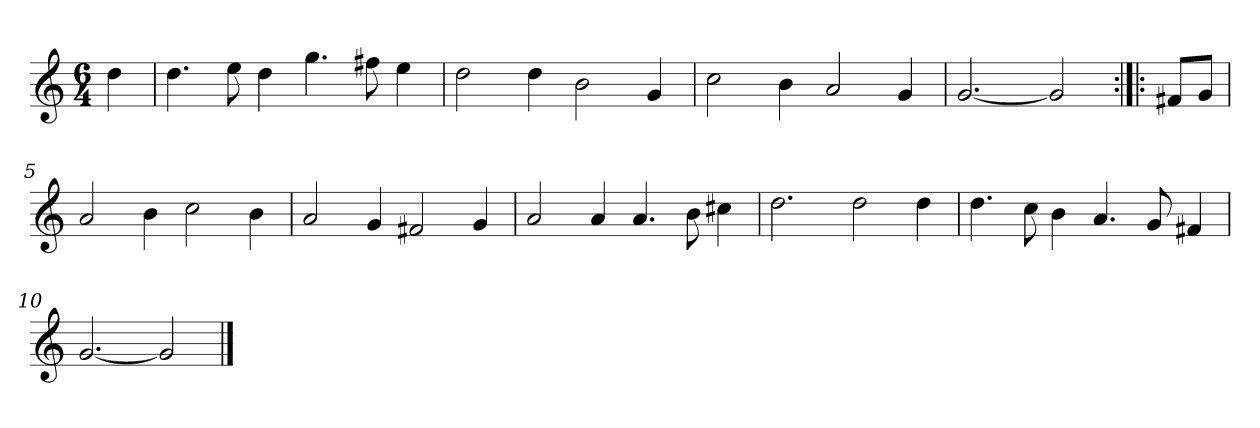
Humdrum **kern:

**kern
*part1
*staff1
*clefG2
*k[]
*G:mix
*M6/4
*MM120
=
4dd
=1
4.dd
8ee
4dd
4.gg
8ff#X
4ee
=2
2dd
4dd
2b
4g
=3
2cc
4b
2a
4g
=4
[2.g
2g]
=:|!|:
8f#X/L
8g/J
=5
2a
4b
2cc
4b
=6
2a
4g
2f#X
4g
=7
2a
4a
4.a
8b
4cc#X
=8
2.dd
2dd
4dd
=9
4.dd
8cc
4b
4.a
8g
4f#X
=10
[2.g
2g]
==
*-
